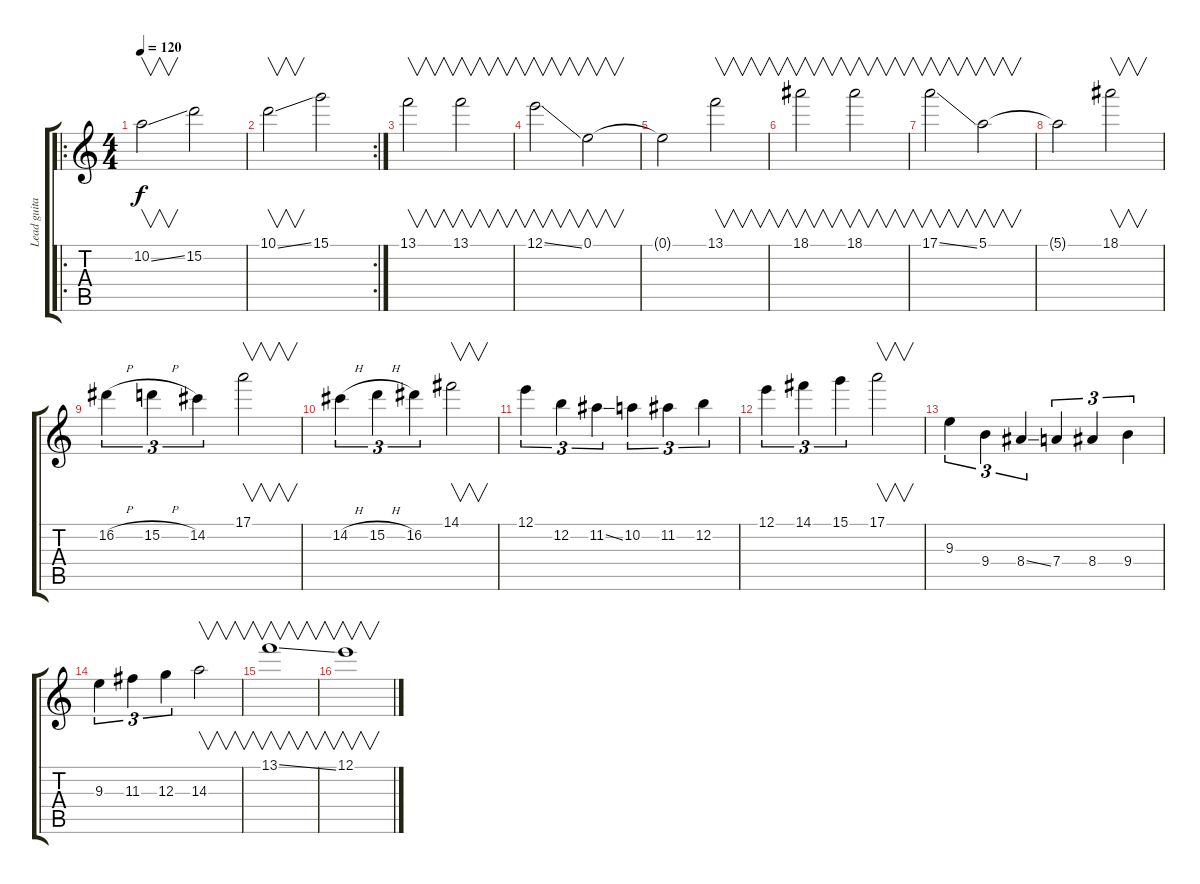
\track ("Lead guitar" "Lead guita") {instrument overdrivenguitar}
\staff {score tabs}
\tuning (E4 B3 G3 D3 A2 E2) {hide}
\ro
\ts (4 4)
\tempo 120
\clef g2
\ks c
10.2{ss}.2{v dy f} 15.2.2 |
\rc 2
10.1{ss}.2{v} 15.1.2 |
13.1.2{v} 13.1.2{v} |
12.1{ss}.2{v} 0.1.2{v} |
0.1{t}.2 13.1.2{v} |
18.1.2{v} 18.1.2{v} |
17.1{ss}.2{v} 5.1.2{v} |
5.1{t}.2 18.1.2{v} |
16.2{h}.4{tu (3 2)} 15.2{h}.4{tu (3 2)} 14.2.4{tu (3 2)} 17.1.2{v} |
14.2{h}.4{tu (3 2)} 15.2{h}.4{tu (3 2)} 16.2.4{tu (3 2)} 14.1.2{v} |
12.1.4{tu (3 2)} 12.2.4{tu (3 2)} 11.2{ss}.4{tu (3 2)} 10.2.4{tu (3 2)} 11.2.4{tu (3 2)} 12.2.4{tu (3 2)} |
12.1.4{tu (3 2)} 14.1.4{tu (3 2)} 15.1.4{tu (3 2)} 17.1.2{v} |
9.3.4{tu (3 2)} 9.4.4{tu (3 2)} 8.4{ss}.4{tu (3 2)} 7.4.4{tu (3 2)} 8.4.4{tu (3 2)} 9.4.4{tu (3 2)} |
9.3.4{tu (3 2)} 11.3.4{tu (3 2)} 12.3.4{tu (3 2)} 14.3.2{v} |
13.1{ss}.1{v} |
12.1.1{v}
